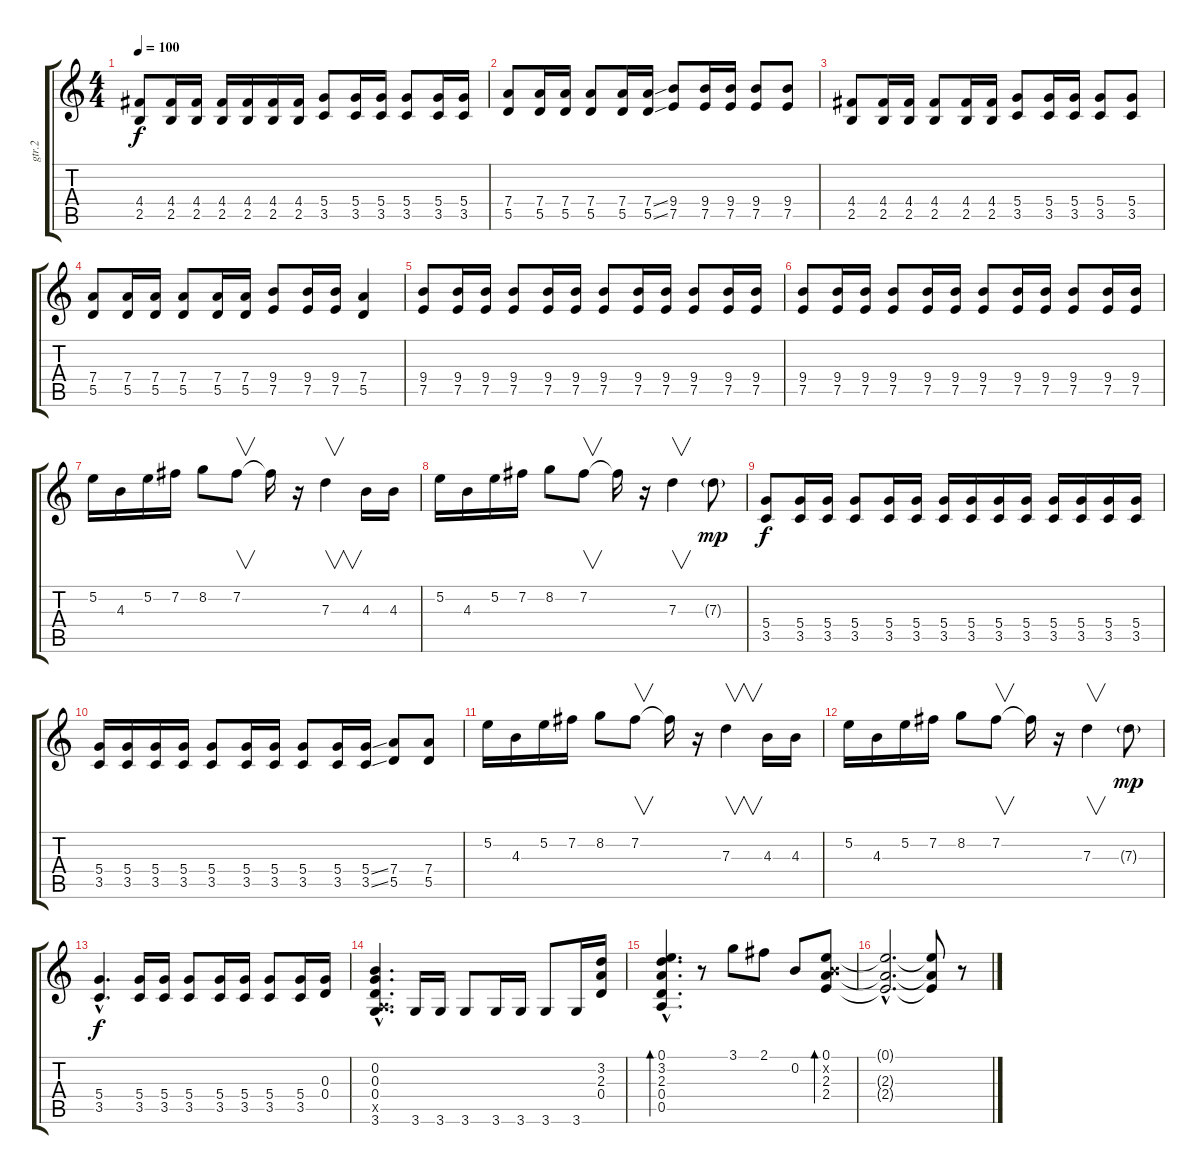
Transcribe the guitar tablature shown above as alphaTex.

\track ("gtr.2" "gtr.2") {instrument acousticguitarsteel}
\staff {score tabs}
\tuning (E4 B3 G3 D3 A2 E2) {hide}
\ts (4 4)
\tempo 100
\clef g2
\ks c
(4.4 2.5).8{dy f} (4.4 2.5).16 (4.4 2.5).16 (4.4 2.5).16 (4.4 2.5).16 (4.4 2.5).16 (4.4 2.5).16 (5.4 3.5).8 (5.4 3.5).16 (5.4 3.5).16 (5.4 3.5).8 (5.4 3.5).16 (5.4 3.5).16 |
(7.4 5.5).8 (7.4 5.5).16 (7.4 5.5).16 (7.4 5.5).8 (7.4 5.5).16 (7.4{ss} 5.5{ss}).16 (9.4 7.5).8 (9.4 7.5).16 (9.4 7.5).16 (9.4 7.5).8 (9.4 7.5).8 |
(4.4 2.5).8 (4.4 2.5).16 (4.4 2.5).16 (4.4 2.5).8 (4.4 2.5).16 (4.4 2.5).16 (5.4 3.5).8 (5.4 3.5).16 (5.4 3.5).16 (5.4 3.5).8 (5.4 3.5).8 |
(7.4 5.5).8 (7.4 5.5).16 (7.4 5.5).16 (7.4 5.5).8 (7.4 5.5).16 (7.4 5.5).16 (9.4 7.5).8 (9.4 7.5).16 (9.4 7.5).16 (7.4 5.5).4 |
(9.4 7.5).8 (9.4 7.5).16 (9.4 7.5).16 (9.4 7.5).8 (9.4 7.5).16 (9.4 7.5).16 (9.4 7.5).8 (9.4 7.5).16 (9.4 7.5).16 (9.4 7.5).8 (9.4 7.5).16 (9.4 7.5).16 |
(9.4 7.5).8 (9.4 7.5).16 (9.4 7.5).16 (9.4 7.5).8 (9.4 7.5).16 (9.4 7.5).16 (9.4 7.5).8 (9.4 7.5).16 (9.4 7.5).16 (9.4 7.5).8 (9.4 7.5).16 (9.4 7.5).16 |
5.2.16 4.3.16 5.2.16 7.2.16 8.2.8 7.2.8{v} 7.2{t}.16 r.16 7.3.4{v} 4.3.16 4.3.16 |
5.2.16 4.3.16 5.2.16 7.2.16 8.2.8 7.2.8{v} 7.2{t}.16 r.16 7.3.4{v} 7.3{g}.8{dy mp} |
(5.4 3.5).8{dy f} (5.4 3.5).16 (5.4 3.5).16 (5.4 3.5).8 (5.4 3.5).16 (5.4 3.5).16 (5.4 3.5).16 (5.4 3.5).16 (5.4 3.5).16 (5.4 3.5).16 (5.4 3.5).16 (5.4 3.5).16 (5.4 3.5).16 (5.4 3.5).16 |
(5.4 3.5).16 (5.4 3.5).16 (5.4 3.5).16 (5.4 3.5).16 (5.4 3.5).8 (5.4 3.5).16 (5.4 3.5).16 (5.4 3.5).8 (5.4 3.5).16 (5.4{ss} 3.5{ss}).16 (7.4 5.5).8 (7.4 5.5).8 |
5.2.16 4.3.16 5.2.16 7.2.16 8.2.8 7.2.8{v} 7.2{t}.16 r.16 7.3.4{v} 4.3.16 4.3.16 |
5.2.16 4.3.16 5.2.16 7.2.16 8.2.8 7.2.8{v} 7.2{t}.16 r.16 7.3.4{v} 7.3{g}.8{dy mp} |
(5.4{hac} 3.5{hac}).4{d dy f} (5.4 3.5).16 (5.4 3.5).16 (5.4 3.5).8 (5.4 3.5).16 (5.4 3.5).16 (5.4 3.5).8 (5.4 3.5).16 (0.3 0.4).16 |
(0.2{hac} 0.3{hac} 0.4{hac} 0.5{hac x} 3.6{hac}).4{d} 3.6.16 3.6.16 3.6.8 3.6.16 3.6.16 3.6.8 3.6.16 (3.2 2.3 0.4).16 |
(0.1{hac} 3.2{hac} 2.3{hac} 0.4{hac} 0.5{hac}).4{d bd 60} r.8 3.1.8 2.1.8 0.2.8 (0.1 0.2{x} 2.3 2.4).8{bd 60} |
(0.1{hac t} 2.3{hac t} 2.4{hac t}).2{d} (0.1{t} 2.3{t} 2.4{t}).8 r.8
